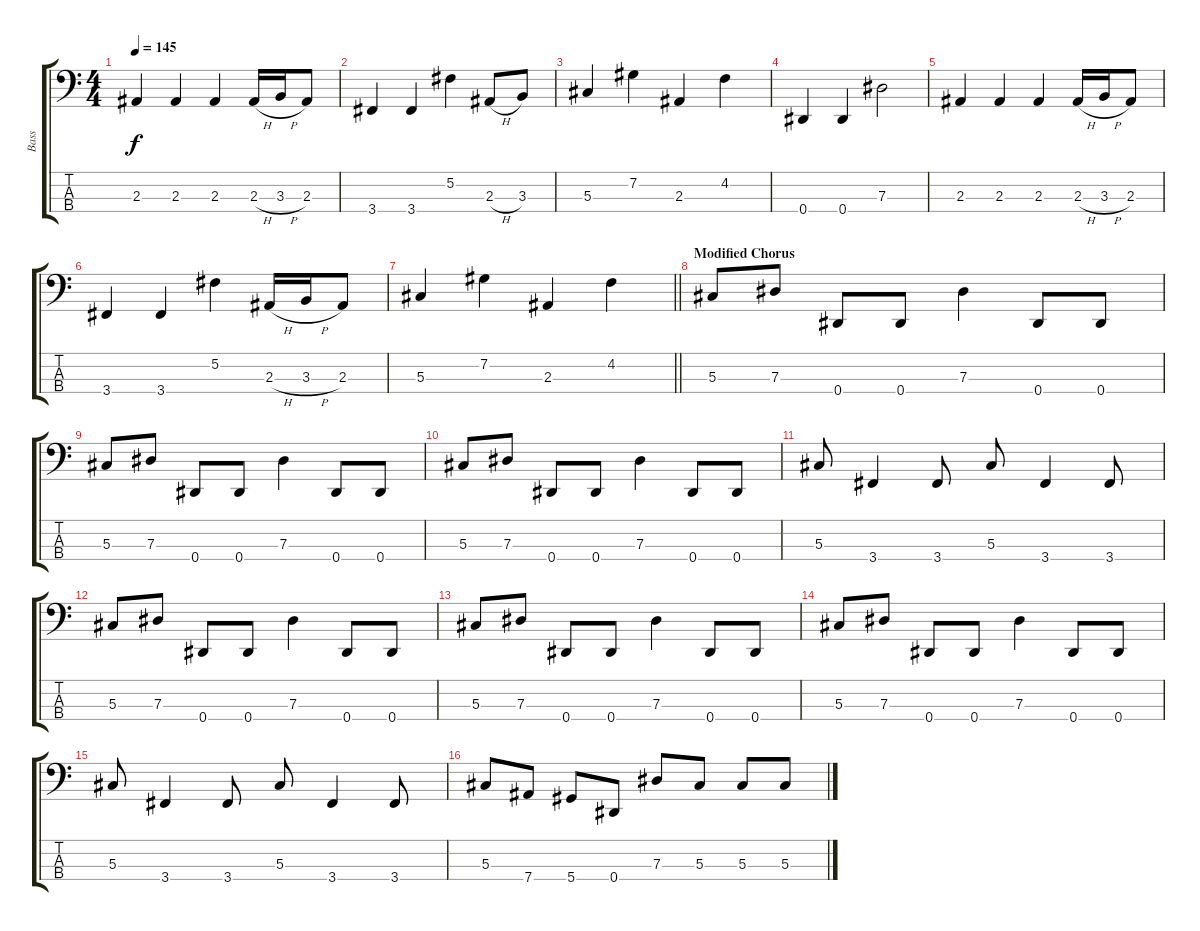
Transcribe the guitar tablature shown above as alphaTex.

\track ("Bass" "Bass") {instrument electricbasspick}
\staff {score tabs}
\tuning (Gb2 Db2 Ab1 Eb1) {hide}
\ts (4 4)
\tempo 145
\clef f4
\ks c
2.3.4{dy f} 2.3.4 2.3.4 2.3{h}.16 3.3{h}.16 2.3.8 |
3.4.4 3.4.4 5.2.4 2.3{h}.8 3.3.8 |
5.3.4 7.2.4 2.3.4 4.2.4 |
0.4.4 0.4.4 7.3.2 |
2.3.4 2.3.4 2.3.4 2.3{h}.16 3.3{h}.16 2.3.8 |
3.4.4 3.4.4 5.2.4 2.3{h}.16 3.3{h}.16 2.3.8 |
\barLineRight lightlight
5.3.4 7.2.4 2.3.4 4.2.4 |
\section ("" "Modified Chorus")
5.3.8 7.3.8 0.4.8 0.4.8 7.3.4 0.4.8 0.4.8 |
5.3.8 7.3.8 0.4.8 0.4.8 7.3.4 0.4.8 0.4.8 |
5.3.8 7.3.8 0.4.8 0.4.8 7.3.4 0.4.8 0.4.8 |
5.3.8 3.4.4 3.4.8 5.3.8 3.4.4 3.4.8 |
5.3.8 7.3.8 0.4.8 0.4.8 7.3.4 0.4.8 0.4.8 |
5.3.8 7.3.8 0.4.8 0.4.8 7.3.4 0.4.8 0.4.8 |
5.3.8 7.3.8 0.4.8 0.4.8 7.3.4 0.4.8 0.4.8 |
5.3.8 3.4.4 3.4.8 5.3.8 3.4.4 3.4.8 |
5.3.8 7.4.8 5.4.8 0.4.8 7.3.8 5.3.8 5.3.8 5.3.8
